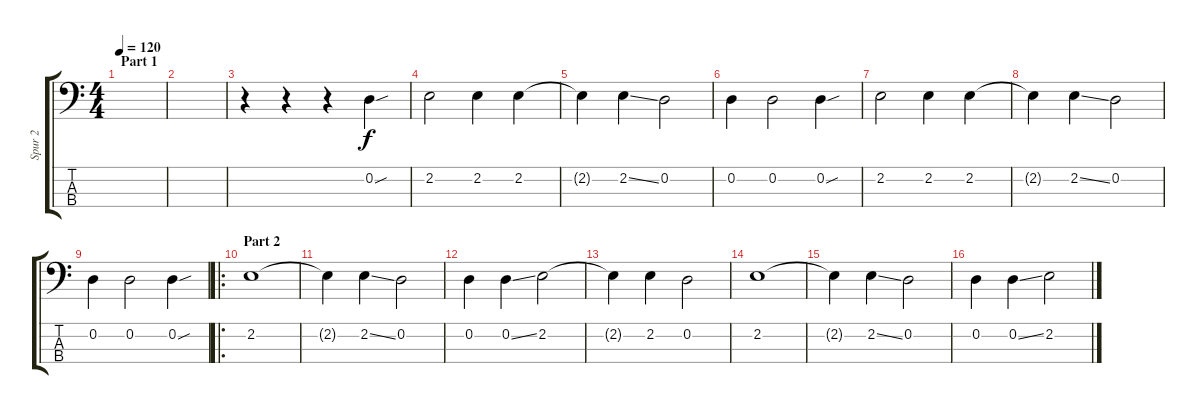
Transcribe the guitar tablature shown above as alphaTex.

\track ("Spur 2" "Spur 2") {instrument fretlessbass}
\staff {score tabs}
\tuning (G2 D2 A1 E1) {hide}
\ts (4 4)
\section ("" "Part 1")
\tempo 120
\clef f4
\ks c
|
|
r.4 r.4 r.4 0.2{sou}.4 |
2.2.2 2.2.4 2.2.4 |
2.2{t}.4 2.2{ss}.4 0.2.2 |
0.2.4 0.2.2 0.2{sou}.4 |
2.2.2 2.2.4 2.2.4 |
2.2{t}.4 2.2{ss}.4 0.2.2 |
0.2.4 0.2.2 0.2{sou}.4 |
\ro
\section ("" "Part 2")
2.2.1 |
2.2{t}.4 2.2{ss}.4 0.2.2 |
0.2.4 0.2{ss}.4 2.2.2 |
2.2{t}.4 2.2.4 0.2.2 |
2.2.1 |
2.2{t}.4 2.2{ss}.4 0.2.2 |
0.2.4 0.2{ss}.4 2.2.2
